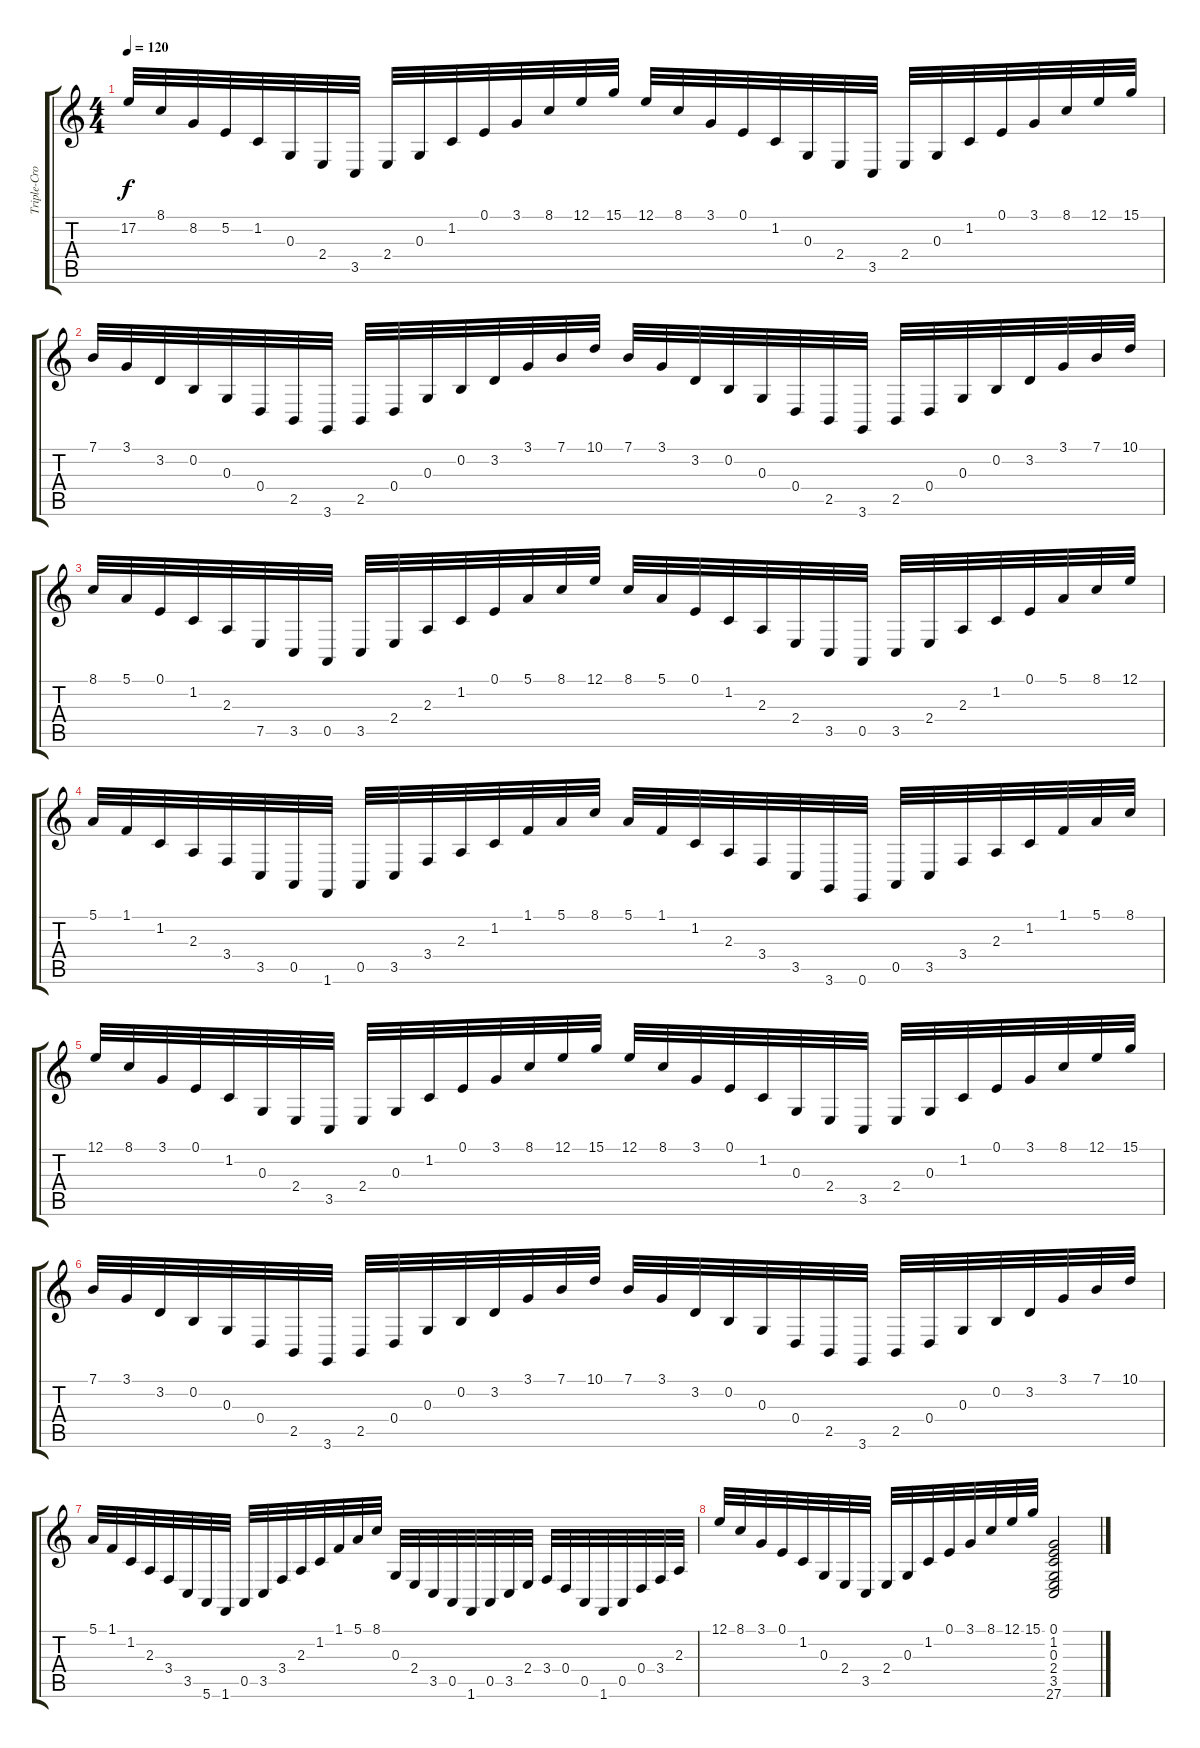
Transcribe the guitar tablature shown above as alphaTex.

\track ("Triple-Croche" "Triple-Cro") {instrument drawbarorgan}
\staff {score tabs}
\tuning (E4 B3 G3 D3 A2 E2) {hide}
\ts (4 4)
\tempo 120
\clef g2
\ks c
17.2.32{dy f instrument drawbarorgan} 8.1.32 8.2.32 5.2.32 1.2.32 0.3.32 2.4.32 3.5.32 2.4.32 0.3.32 1.2.32 0.1.32 3.1.32 8.1.32 12.1.32 15.1.32 12.1.32 8.1.32 3.1.32 0.1.32 1.2.32 0.3.32 2.4.32 3.5.32 2.4.32 0.3.32 1.2.32 0.1.32 3.1.32 8.1.32 12.1.32 15.1.32 |
7.1.32 3.1.32 3.2.32 0.2.32 0.3.32 0.4.32 2.5.32 3.6.32 2.5.32 0.4.32 0.3.32 0.2.32 3.2.32 3.1.32 7.1.32 10.1.32 7.1.32 3.1.32 3.2.32 0.2.32 0.3.32 0.4.32 2.5.32 3.6.32 2.5.32 0.4.32 0.3.32 0.2.32 3.2.32 3.1.32 7.1.32 10.1.32 |
8.1.32 5.1.32 0.1.32 1.2.32 2.3.32 7.5.32 3.5.32 0.5.32 3.5.32 2.4.32 2.3.32 1.2.32 0.1.32 5.1.32 8.1.32 12.1.32 8.1.32 5.1.32 0.1.32 1.2.32 2.3.32 2.4.32 3.5.32 0.5.32 3.5.32 2.4.32 2.3.32 1.2.32 0.1.32 5.1.32 8.1.32 12.1.32 |
5.1.32 1.1.32 1.2.32 2.3.32 3.4.32 3.5.32 0.5.32 1.6.32 0.5.32 3.5.32 3.4.32 2.3.32 1.2.32 1.1.32 5.1.32 8.1.32 5.1.32 1.1.32 1.2.32 2.3.32 3.4.32 3.5.32 3.6.32 0.6.32 0.5.32 3.5.32 3.4.32 2.3.32 1.2.32 1.1.32 5.1.32 8.1.32 |
12.1.32 8.1.32 3.1.32 0.1.32 1.2.32 0.3.32 2.4.32 3.5.32 2.4.32 0.3.32 1.2.32 0.1.32 3.1.32 8.1.32 12.1.32 15.1.32 12.1.32 8.1.32 3.1.32 0.1.32 1.2.32 0.3.32 2.4.32 3.5.32 2.4.32 0.3.32 1.2.32 0.1.32 3.1.32 8.1.32 12.1.32 15.1.32 |
7.1.32 3.1.32 3.2.32 0.2.32 0.3.32 0.4.32 2.5.32 3.6.32 2.5.32 0.4.32 0.3.32 0.2.32 3.2.32 3.1.32 7.1.32 10.1.32 7.1.32 3.1.32 3.2.32 0.2.32 0.3.32 0.4.32 2.5.32 3.6.32 2.5.32 0.4.32 0.3.32 0.2.32 3.2.32 3.1.32 7.1.32 10.1.32 |
5.1.32 1.1.32 1.2.32 2.3.32 3.4.32 3.5.32 5.6.32 1.6.32 0.5.32 3.5.32 3.4.32 2.3.32 1.2.32 1.1.32 5.1.32 8.1.32 0.3.32 2.4.32 3.5.32 0.5.32 1.6.32 0.5.32 3.5.32 2.4.32 3.4.32 0.4.32 0.5.32 1.6.32 0.5.32 0.4.32 3.4.32 2.3.32 |
12.1.32 8.1.32 3.1.32 0.1.32 1.2.32 0.3.32 2.4.32 3.5.32 2.4.32 0.3.32 1.2.32 0.1.32 3.1.32 8.1.32 12.1.32 15.1.32 (0.1 1.2 0.3 2.4 3.5 27.6).2
